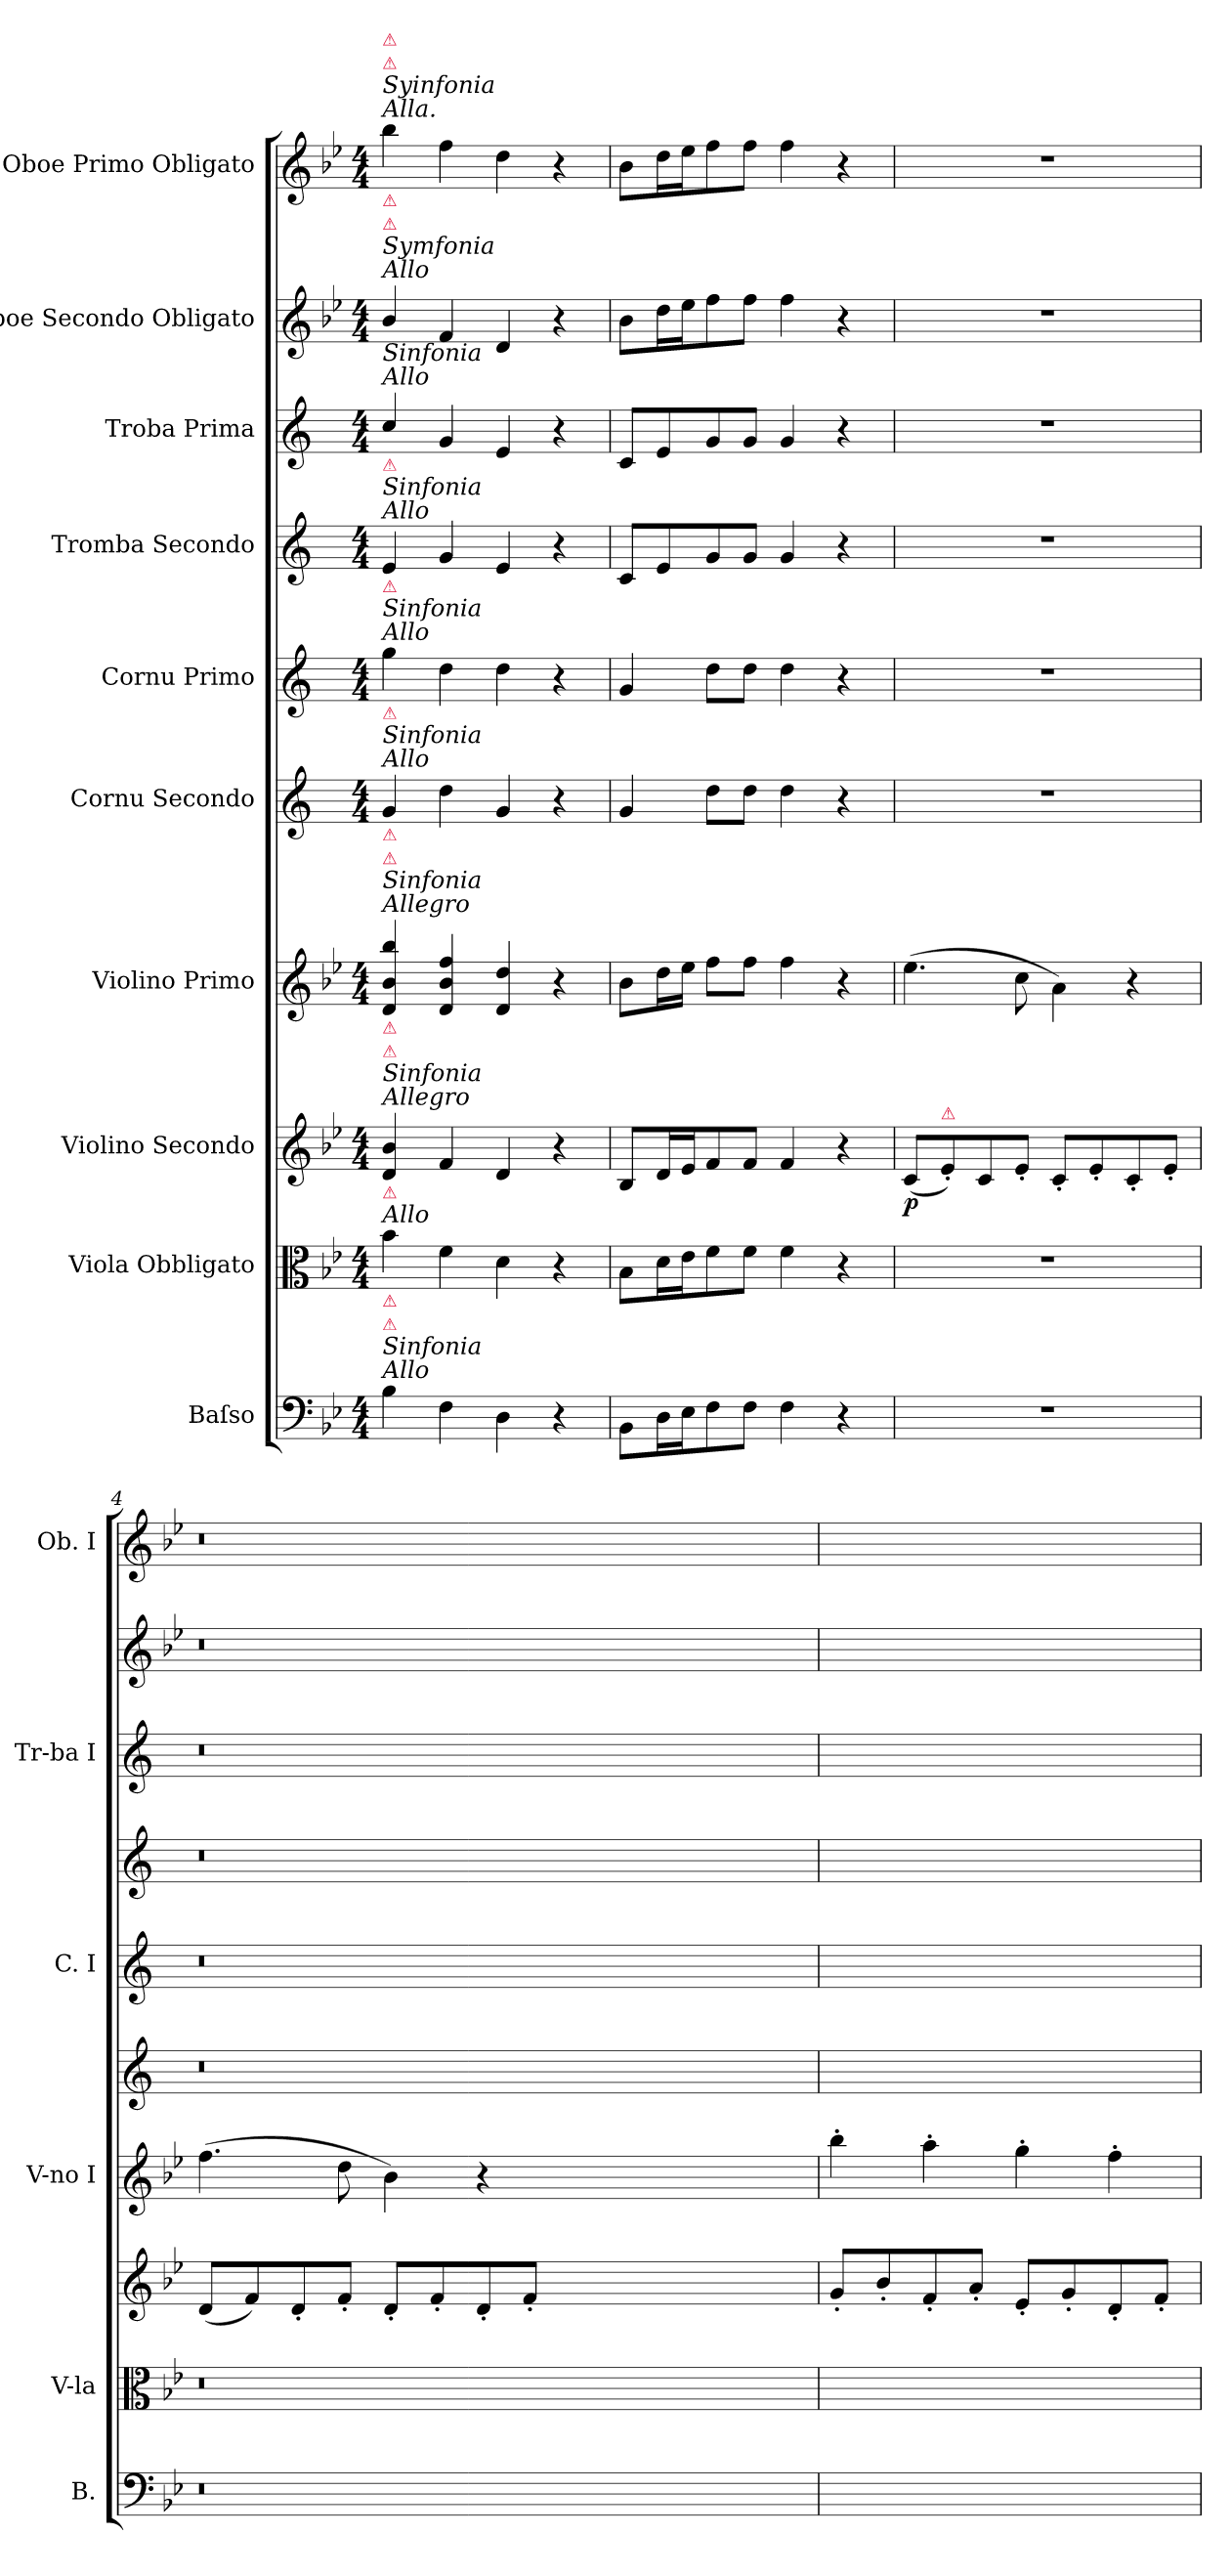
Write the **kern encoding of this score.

**kern	**kern	**kern	**dynam	**kern	**kern	**kern	**kern	**kern	**kern	**kern
*part10	*part9	*part8	*part8	*part7	*part6	*part5	*part4	*part3	*part2	*part1
*staff10	*staff9	*staff8	*staff8	*staff7	*staff6	*staff5	*staff4	*staff3	*staff2	*staff1
*I"Baſso	*I"Viola Obbligato	*I"Violino Secondo	*	*I"Violino Primo	*I"Cornu Secondo	*I"Cornu Primo	*I"Tromba Secondo	*I"Troba Prima	*I"Oboe Secondo Obligato	*I"Oboe Primo Obligato
*I'B.	*I'V-la	*	*	*I'V-no I	*	*I'C. I	*	*I'Tr-ba I	*	*I'Ob. I
*clefF4	*clefC3	*clefG2	*	*clefG2	*clefG2	*clefG2	*clefG2	*clefG2	*clefG2	*clefG2
*	*	*	*	*	*ITrd5c9	*ITrd5c9	*ITrd1c2	*ITrd1c2	*	*
*k[b-e-]	*k[b-e-]	*k[b-e-]	*	*k[b-e-]	*k[b-e-a-]	*k[b-e-a-]	*k[b-e-]	*k[b-e-]	*k[b-e-]	*k[b-e-]
*M4/4	*M4/4	*M4/4	*	*M4/4	*M4/4	*M4/4	*M4/4	*M4/4	*M4/4	*M4/4
=1	=1	=1	=1	=1	=1	=1	=1	=1	=1	=1
!	!	!	!	!	!	!	!	!	!	!LO:TX:a:i:t=Alla.
!	!	!	!	!	!	!	!	!	!	!LO:TX:a:i:t=Syinfonia
!	!	!	!	!	!	!	!	!	!	!LO:TX:a:color=crimson:t=⚠
!	!	!	!	!	!	!	!	!	!	!LO:TX:a:color=crimson:t=⚠
!	!	!	!	!	!	!	!	!	!LO:TX:a:i:t=Allo	!
!	!	!	!	!	!	!	!	!	!LO:TX:a:i:t=Symfonia	!
!	!	!	!	!	!	!	!	!	!LO:TX:a:color=crimson:t=⚠	!
!	!	!	!	!	!	!	!	!	!LO:TX:a:color=crimson:t=⚠	!
!	!	!	!	!	!	!	!	!LO:TX:a:i:t=Allo	!	!
!	!	!	!	!	!	!	!	!LO:TX:a:i:t=Sinfonia	!	!
!	!	!	!	!	!	!	!LO:TX:a:i:t=Allo	!	!	!
!	!	!	!	!	!	!	!LO:TX:a:i:t=Sinfonia	!	!	!
!	!	!	!	!	!	!	!LO:TX:a:color=crimson:t=⚠	!	!	!
!	!	!	!	!	!	!LO:TX:a:i:t=Allo	!	!	!	!
!	!	!	!	!	!	!LO:TX:a:i:t=Sinfonia	!	!	!	!
!	!	!	!	!	!	!LO:TX:a:color=crimson:t=⚠	!	!	!	!
!	!	!	!	!	!LO:TX:a:i:t=Allo	!	!	!	!	!
!	!	!	!	!	!LO:TX:a:i:t=Sinfonia	!	!	!	!	!
!	!	!	!	!	!LO:TX:a:color=crimson:t=⚠	!	!	!	!	!
!	!	!	!	!LO:TX:a:i:t=Allegro	!	!	!	!	!	!
!	!	!	!	!LO:TX:a:i:t=Sinfonia	!	!	!	!	!	!
!	!	!	!	!LO:TX:a:color=crimson:t=⚠	!	!	!	!	!	!
!	!	!	!	!LO:TX:a:color=crimson:t=⚠	!	!	!	!	!	!
!	!	!LO:TX:a:i:t=Allegro	!	!	!	!	!	!	!	!
!	!	!LO:TX:a:i:t=Sinfonia	!	!	!	!	!	!	!	!
!	!	!LO:TX:a:color=crimson:t=⚠	!	!	!	!	!	!	!	!
!	!	!LO:TX:a:color=crimson:t=⚠	!	!	!	!	!	!	!	!
!	!LO:TX:a:i:t=Allo	!	!	!	!	!	!	!	!	!
!	!LO:TX:a:color=crimson:t=⚠	!	!	!	!	!	!	!	!	!
!LO:TX:a:i:t=Allo	!	!	!	!	!	!	!	!	!	!
!LO:TX:a:i:t=Sinfonia	!	!	!	!	!	!	!	!	!	!
!LO:TX:a:color=crimson:t=⚠	!	!	!	!	!	!	!	!	!	!
!LO:TX:a:color=crimson:t=⚠	!	!	!	!	!	!	!	!	!	!
4B-\	4b-\	4d/ 4b-/	.	4d/ 4b-/ 4bb-/	4B-/	4b-\	4d/	4b-/	4b-/	4bb-\
4F\	4f\	4f/	.	4d/ 4b-/ 4ff/	4f\	4f\	4f/	4f/	4f/	4ff\
4D\	4d\	4d/	.	4d/ 4dd/	4B-/	4f\	4d/	4d/	4d/	4dd\
4r	4r	4r	.	4r	4r	4r	4r	4r	4r	4r
=2	=2	=2	=2	=2	=2	=2	=2	=2	=2	=2
8BB-\L	8B-\L	8B-/L	.	8b-\L	4B-/	4B-/	8B-/L	8B-/L	8b-\L	8b-\L
16D\L	16d\L	16d/L	.	16dd\L	.	.	8d/	8d/	16dd\L	16dd\L
16E-\J	16e-\J	16e-/J	.	16ee-\JJ	.	.	.	.	16ee-\J	16ee-\J
8F\	8f\	8f/	.	8ff\L	8f\L	8f\L	8f/	8f/	8ff\	8ff\
8F\J	8f\J	8f/J	.	8ff\J	8f\J	8f\J	8f/J	8f/J	8ff\J	8ff\J
4F\	4f\	4f/	.	4ff\	4f\	4f\	4f/	4f/	4ff\	4ff\
4r	4r	4r	.	4r	4r	4r	4r	4r	4r	4r
=3	=3	=3	=3	=3	=3	=3	=3	=3	=3	=3
1r	1r	(8c/L	p	(4.ee-\	1r	1r	1r	1r	1r	1r
!	!	!LO:TX:a:color=crimson:t=⚠	!	!	!	!	!	!	!	!
.	.	8e-'/)	.	.	.	.	.	.	.	.
.	.	8c/	.	.	.	.	.	.	.	.
.	.	8e-'/J	.	8cc\	.	.	.	.	.	.
.	.	8c'/L	.	4a\)	.	.	.	.	.	.
.	.	8e-'/	.	.	.	.	.	.	.	.
.	.	8c'/	.	4r	.	.	.	.	.	.
.	.	8e-'/J	.	.	.	.	.	.	.	.
=4	=4	=4	=4	=4	=4	=4	=4	=4	=4	=4
0.r	0.r	(8d/L	.	(4.ff\	0.r	0.r	0.r	0.r	0.r	0.r
.	.	8f/)	.	.	.	.	.	.	.	.
.	.	8d'/	.	.	.	.	.	.	.	.
.	.	8f'/J	.	8dd\	.	.	.	.	.	.
.	.	8d'/L	.	4b-\)	.	.	.	.	.	.
.	.	8f'/	.	.	.	.	.	.	.	.
.	.	8d'/	.	4r	.	.	.	.	.	.
.	.	8f'/J	.	.	.	.	.	.	.	.
.	.	0ryy	.	0ryy	.	.	.	.	.	.
=5	=5	=5	=5	=5	=5	=5	=5	=5	=5	=5
1ryy	1ryy	8g'/L	.	4bb-'\	1ryy	1ryy	1ryy	1ryy	1ryy	1ryy
.	.	8b-'/	.	.	.	.	.	.	.	.
.	.	8f'/	.	4aa'\	.	.	.	.	.	.
.	.	8a'/J	.	.	.	.	.	.	.	.
.	.	8e-'/L	.	4gg'\	.	.	.	.	.	.
.	.	8g'/	.	.	.	.	.	.	.	.
.	.	8d'/	.	4ff'\	.	.	.	.	.	.
.	.	8f'/J	.	.	.	.	.	.	.	.
=	=	=	=	=	=	=	=	=	=	=
*-	*-	*-	*-	*-	*-	*-	*-	*-	*-	*-
